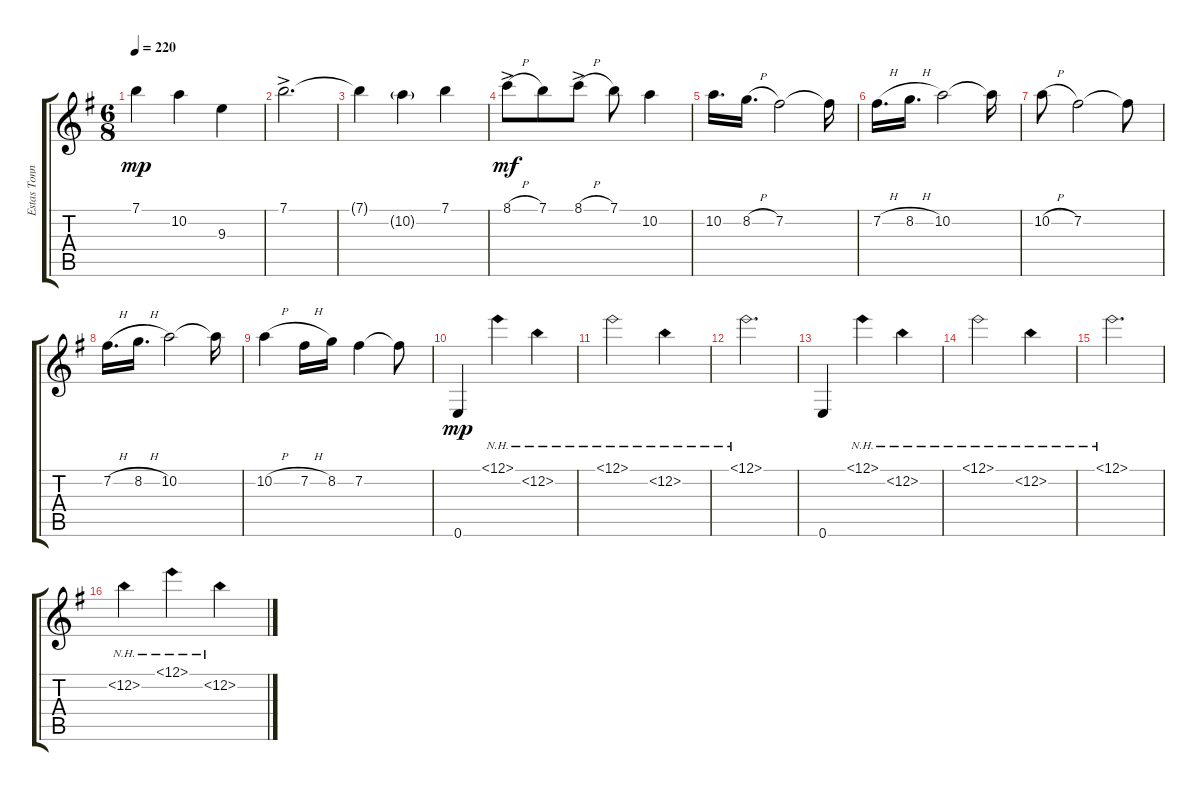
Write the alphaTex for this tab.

\track ("Estas Tonné" "Estas Tonn") {instrument acousticguitarnylon}
\staff {score tabs}
\tuning (E4 B3 G3 D3 A2 E2) {hide}
\ts (6 8)
\tempo 220
\clef g2
\ks eminor
7.1.4{dy mp} 10.2.4 9.3.4 |
7.1{ac}.2{d} |
7.1{t}.4 10.2{g}.4 7.1.4 |
8.1{h ac}.8{dy mf} 7.1.8 8.1{h ac}.8 7.1.8 10.2.4 |
10.2.16{d} 8.2{h}.16{d} 7.2.2 7.2{t}.16 |
7.2{h}.16{d} 8.2{h}.16{d} 10.2.2 10.2{t}.16 |
10.2{h}.8 7.2.2 7.2{t}.8 |
7.2{h}.16{d} 8.2{h}.16{d} 10.2.2 10.2{t}.16 |
10.2{h}.4 7.2{h}.16 8.2.16 7.2.4 7.2{t}.8 |
0.6.4{dy mp} 12.1{nh}.4 12.2{nh}.4 |
12.1{nh}.2 12.2{nh}.4 |
12.1{nh}.2{d} |
0.6.4 12.1{nh}.4 12.2{nh}.4 |
12.1{nh}.2 12.2{nh}.4 |
12.1{nh}.2{d} |
12.2{nh}.4 12.1{nh}.4 12.2{nh}.4
